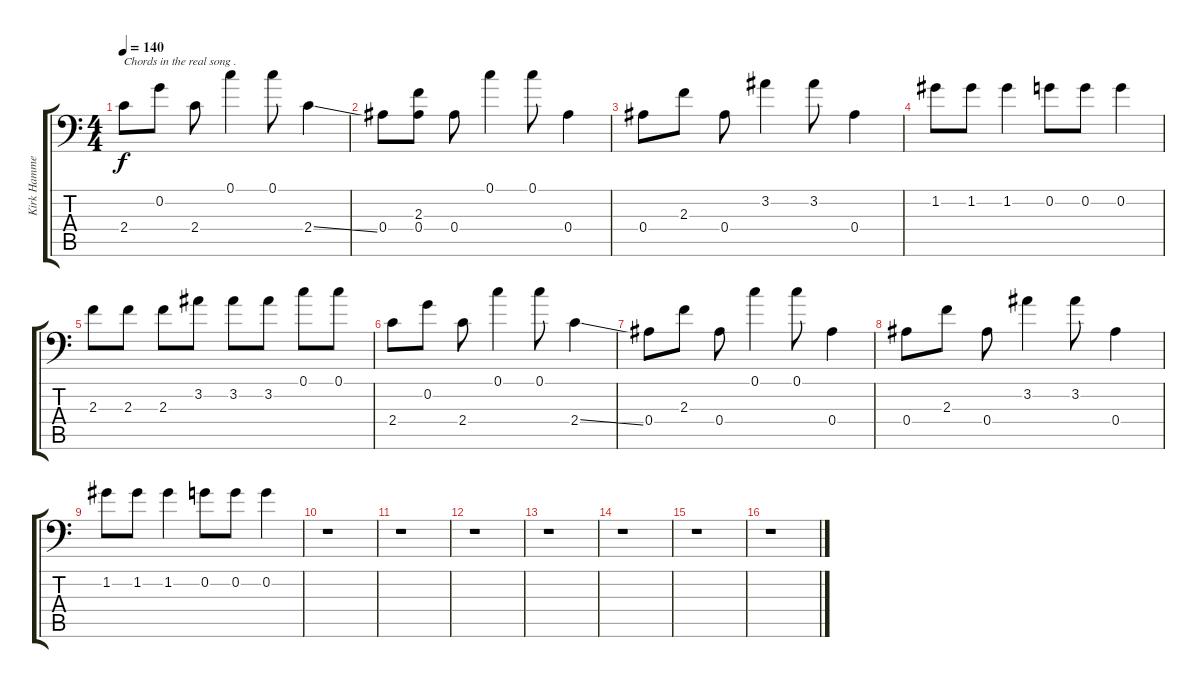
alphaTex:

\track ("Kirk Hammet (Clean)" "Kirk Hamme") {instrument electricguitarclean}
\staff {score tabs}
\tuning (C4 G3 Eb3 Bb2 F2 Bb1) {hide}
\ts (4 4)
\tempo 140
\clef f4
\ks c
2.4.8{txt "Chords in the real song ." dy f} 0.2.8 2.4.8 0.1.4 0.1.8 2.4{ss}.4 |
0.4.8 (2.3 0.4).8 0.4.8 0.1.4 0.1.8 0.4.4 |
0.4.8 2.3.8 0.4.8 3.2.4 3.2.8 0.4.4 |
1.2.8 1.2.8 1.2.4 0.2.8 0.2.8 0.2.4 |
2.3.8 2.3.8 2.3.8 3.2.8 3.2.8 3.2.8 0.1.8 0.1.8 |
2.4.8 0.2.8 2.4.8 0.1.4 0.1.8 2.4{ss}.4 |
0.4.8 2.3.8 0.4.8 0.1.4 0.1.8 0.4.4 |
0.4.8 2.3.8 0.4.8 3.2.4 3.2.8 0.4.4 |
1.2.8 1.2.8 1.2.4 0.2.8 0.2.8 0.2.4 |
r.1 |
r.1 |
r.1 |
r.1 |
r.1 |
r.1 |
r.1
